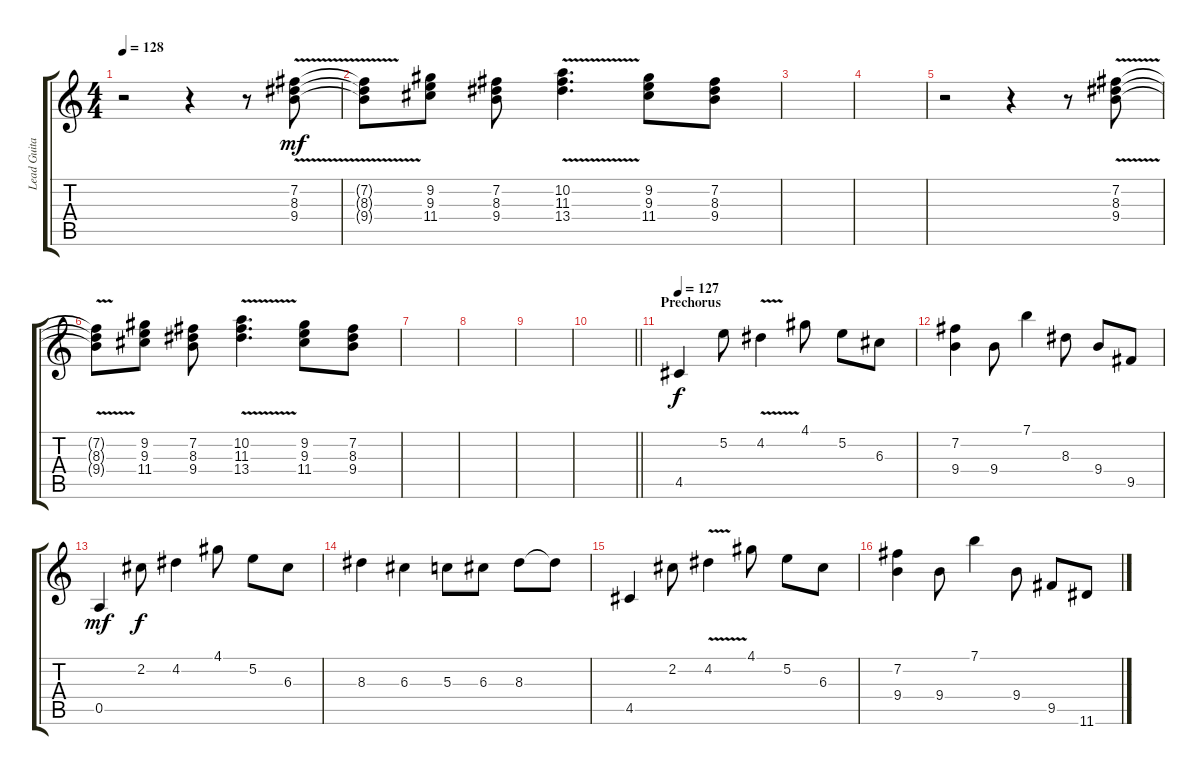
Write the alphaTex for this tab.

\track ("Lead Guitar2" "Lead Guita") {instrument overdrivenguitar}
\staff {score tabs}
\tuning (E4 B3 G3 D3 A2 E2) {hide}
\ts (4 4)
\tempo 128
\clef g2
\ks c
r.2{dy mf} r.4 r.8 (7.2{v} 8.3 9.4).8 |
(7.2{t} 8.3{t} 9.4{t}).8 (9.2 9.3 11.4).8 (7.2 8.3 9.4).8 (10.2{v} 11.3 13.4).4{d} (9.2 9.3 11.4).8 (7.2 8.3 9.4).8 |
|
|
r.2 r.4 r.8 (7.2{v} 8.3 9.4).8 |
(7.2{t} 8.3{t} 9.4{t}).8 (9.2 9.3 11.4).8 (7.2 8.3 9.4).8 (10.2{v} 11.3 13.4).4{d} (9.2 9.3 11.4).8 (7.2 8.3 9.4).8 |
|
|
|
\barLineRight lightlight
|
\section ("" "Prechorus")
\tempo 127
4.5.4{dy f instrument electricguitarclean} 5.2.8 4.2{v}.4 4.1.8 5.2.8 6.3.8 |
(7.2 9.4).4 9.4.8 7.1.4 8.3.8 9.4.8 9.5.8 |
0.5.4{dy mf} 2.2.8{dy f} 4.2.4 4.1.8 5.2.8 6.3.8 |
8.3.4 6.3.4 5.3.8 6.3.8 8.3.8 8.3{t}.8 |
4.5.4 2.2.8 4.2{v}.4 4.1.8 5.2.8 6.3.8 |
(7.2 9.4).4 9.4.8 7.1.4 9.4.8 9.5.8 11.6.8
